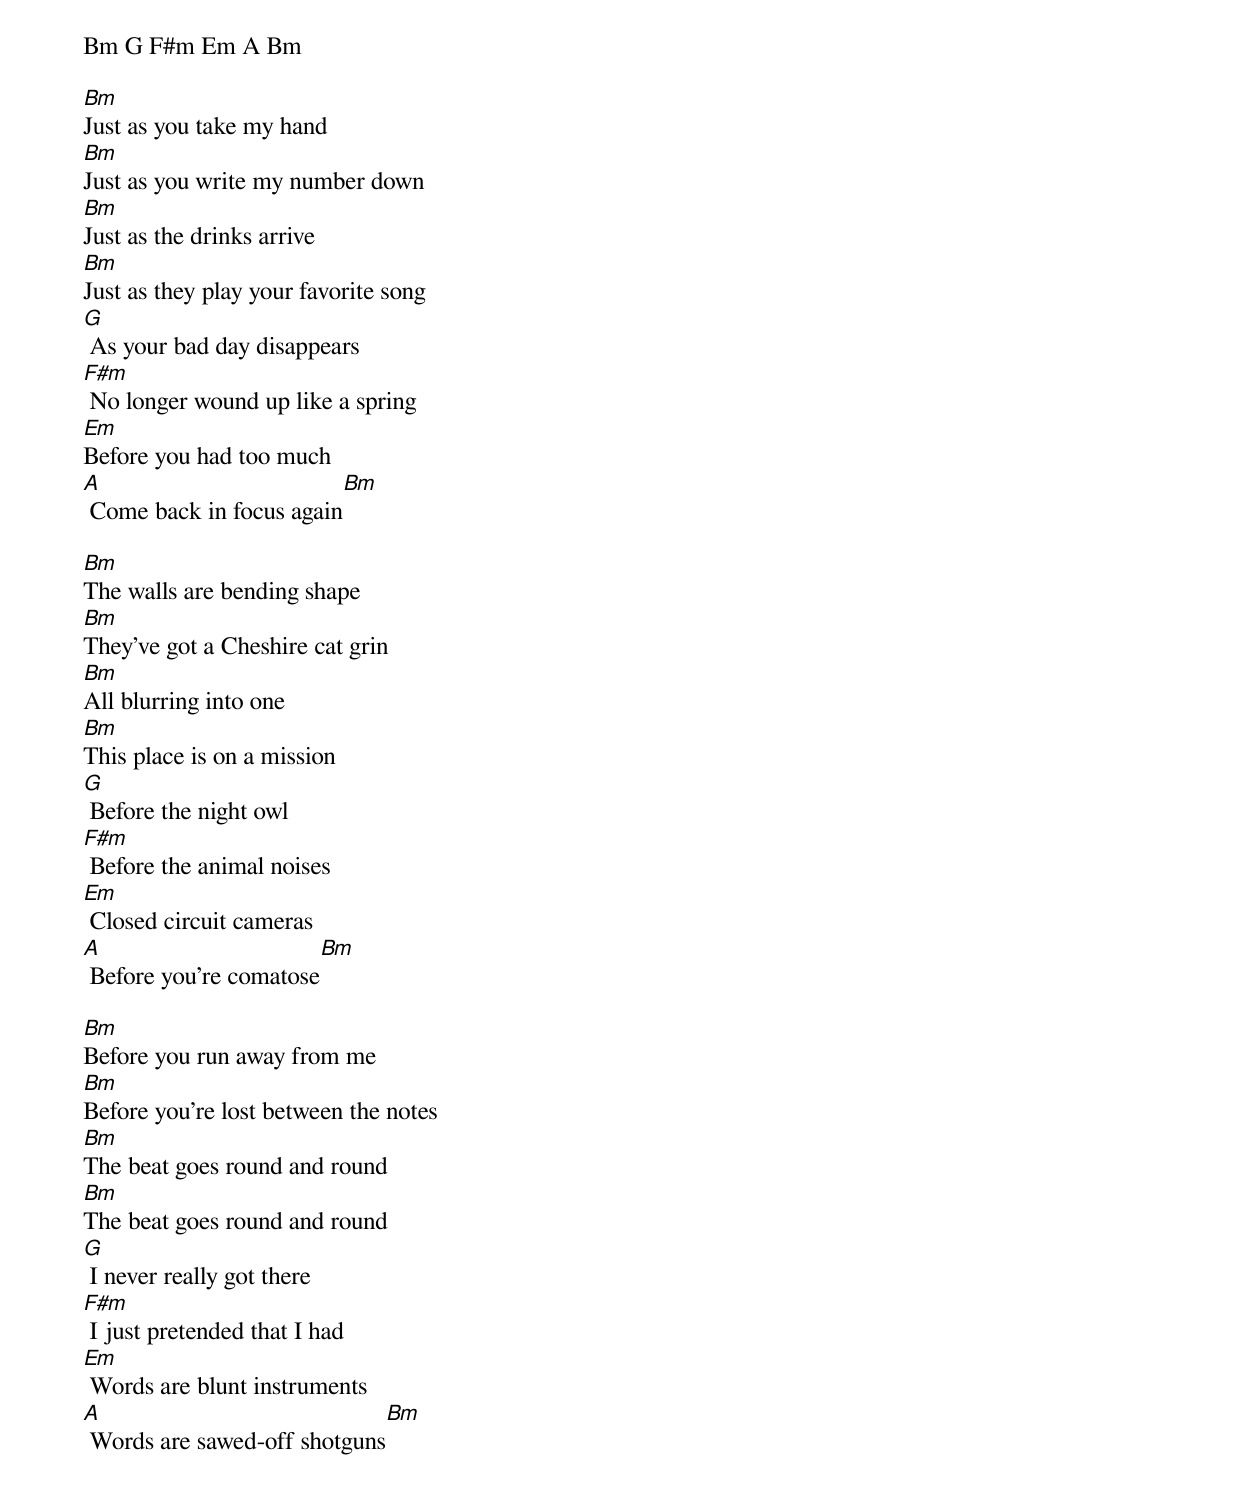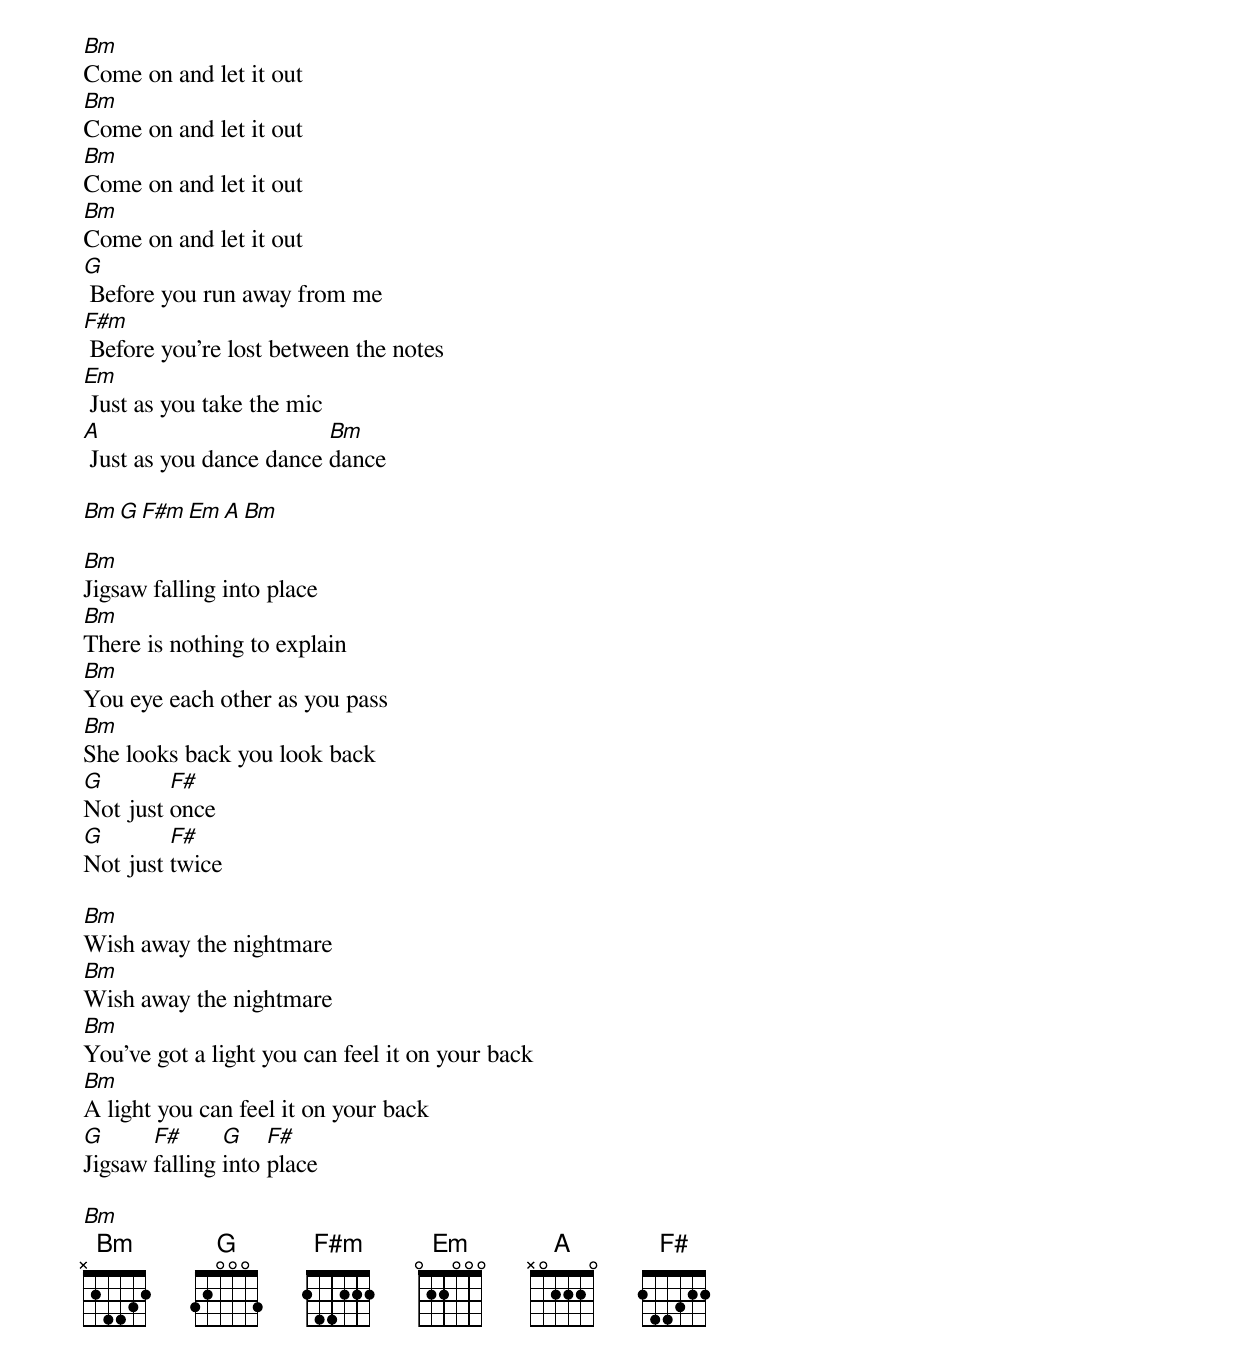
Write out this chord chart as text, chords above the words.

Bm G F#m Em A Bm

Bm
Just as you take my hand
Bm
Just as you write my number down
Bm
Just as the drinks arrive
Bm
Just as they play your favorite song
G
 As your bad day disappears
F#m
 No longer wound up like a spring
Em
Before you had too much
A                        Bm
 Come back in focus again

Bm
The walls are bending shape
Bm
They've got a Cheshire cat grin
Bm
All blurring into one
Bm
This place is on a mission
G
 Before the night owl
F#m
 Before the animal noises
Em
 Closed circuit cameras
A                      Bm
 Before you're comatose

Bm
Before you run away from me
Bm
Before you're lost between the notes
Bm
The beat goes round and round
Bm
The beat goes round and round
G
 I never really got there
F#m
 I just pretended that I had
Em
 Words are blunt instruments
A                            Bm
 Words are sawed-off shotguns

Bm
Come on and let it out
Bm
Come on and let it out
Bm
Come on and let it out
Bm
Come on and let it out
G
 Before you run away from me
F#m
 Before you're lost between the notes
Em
 Just as you take the mic
A                        Bm
 Just as you dance dance dance

Bm G F#m Em A Bm

Bm
Jigsaw falling into place
Bm
There is nothing to explain
Bm
You eye each other as you pass
Bm
She looks back you look back
G        F#
Not just once
G        F#
Not just twice

Bm
Wish away the nightmare
Bm
Wish away the nightmare
Bm
You've got a light you can feel it on your back
Bm
A light you can feel it on your back
G      F#      G    F#
Jigsaw falling into place

Bm
